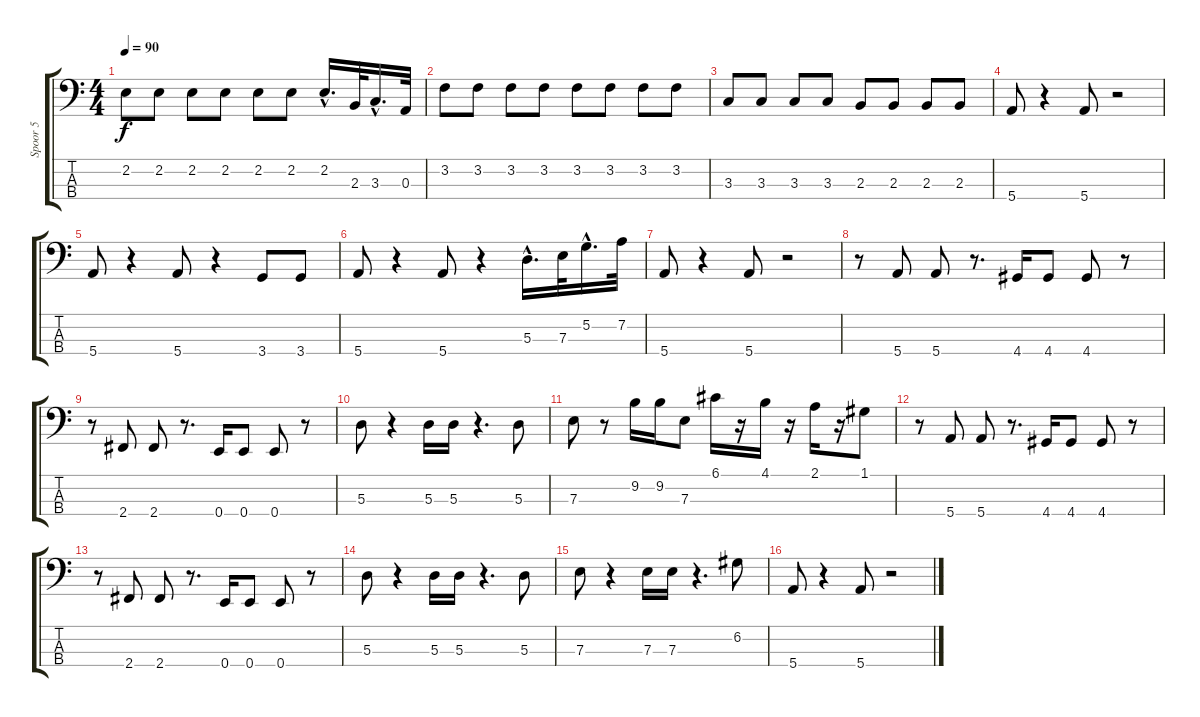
\track ("Spoor 5" "Spoor 5") {instrument acousticbass}
\staff {score tabs}
\tuning (G2 D2 A1 E1) {hide}
\ts (4 4)
\tempo 90
\clef f4
\ks c
2.2.8{dy f} 2.2.8 2.2.8 2.2.8 2.2.8 2.2.8 2.2{hac}.16{d} 2.3.32 3.3{hac}.16{d} 0.3.32 |
3.2.8 3.2.8 3.2.8 3.2.8 3.2.8 3.2.8 3.2.8 3.2.8 |
3.3.8 3.3.8 3.3.8 3.3.8 2.3.8 2.3.8 2.3.8 2.3.8 |
5.4.8 r.4 5.4.8 r.2 |
5.4.8 r.4 5.4.8 r.4 3.4.8 3.4.8 |
5.4.8 r.4 5.4.8 r.4 5.3{hac}.16{d} 7.3.32 5.2{hac}.16{d} 7.2.32 |
5.4.8 r.4 5.4.8 r.2 |
r.8 5.4.8 5.4.8 r.8{d} 4.4.16 4.4.8 4.4.8 r.8 |
r.8 2.4.8 2.4.8 r.8{d} 0.4.16 0.4.8 0.4.8 r.8 |
5.3.8 r.4 5.3.16 5.3.16 r.4{d} 5.3.8 |
7.3.8 r.8 9.2.16 9.2.16 7.3.8 6.1.16 r.16 4.1.16 r.16 2.1.16 r.16 1.1.8 |
r.8 5.4.8 5.4.8 r.8{d} 4.4.16 4.4.8 4.4.8 r.8 |
r.8 2.4.8 2.4.8 r.8{d} 0.4.16 0.4.8 0.4.8 r.8 |
5.3.8 r.4 5.3.16 5.3.16 r.4{d} 5.3.8 |
7.3.8 r.4 7.3.16 7.3.16 r.4{d} 6.2.8 |
5.4.8 r.4 5.4.8 r.2
